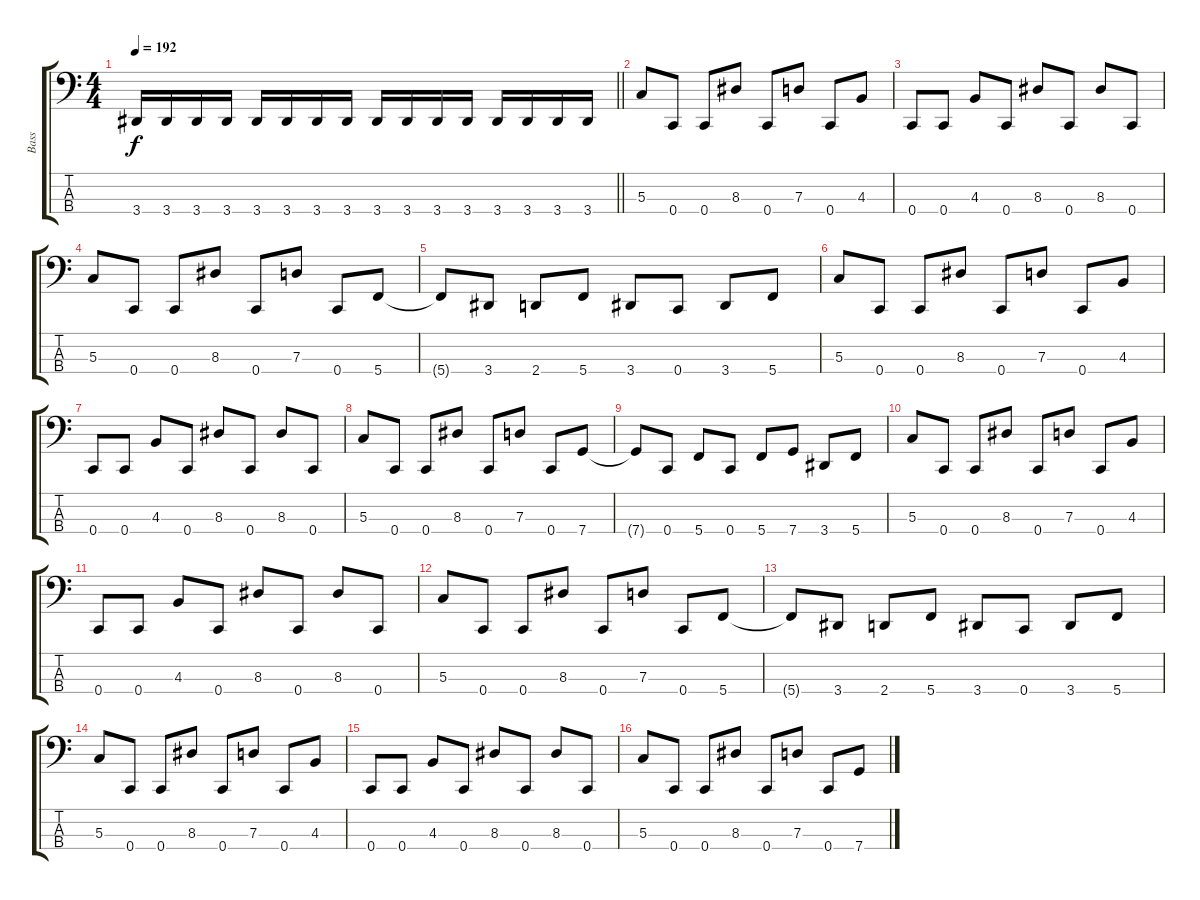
\track ("Bass" "Bass") {instrument electricbassfinger}
\staff {score tabs}
\tuning (F2 C2 G1 C1) {hide}
\ts (4 4)
\tempo 192
\clef f4
\barLineRight lightlight
\ks c
3.4.16{dy f} 3.4.16 3.4.16 3.4.16 3.4.16 3.4.16 3.4.16 3.4.16 3.4.16 3.4.16 3.4.16 3.4.16 3.4.16 3.4.16 3.4.16 3.4.16 |
\section ("" "")
5.3.8 0.4.8 0.4.8 8.3.8 0.4.8 7.3.8 0.4.8 4.3.8 |
0.4.8 0.4.8 4.3.8 0.4.8 8.3.8 0.4.8 8.3.8 0.4.8 |
5.3.8 0.4.8 0.4.8 8.3.8 0.4.8 7.3.8 0.4.8 5.4.8 |
5.4{t}.8 3.4.8 2.4.8 5.4.8 3.4.8 0.4.8 3.4.8 5.4.8 |
5.3.8 0.4.8 0.4.8 8.3.8 0.4.8 7.3.8 0.4.8 4.3.8 |
0.4.8 0.4.8 4.3.8 0.4.8 8.3.8 0.4.8 8.3.8 0.4.8 |
5.3.8 0.4.8 0.4.8 8.3.8 0.4.8 7.3.8 0.4.8 7.4.8 |
7.4{t}.8 0.4.8 5.4.8 0.4.8 5.4.8 7.4.8 3.4.8 5.4.8 |
5.3.8 0.4.8 0.4.8 8.3.8 0.4.8 7.3.8 0.4.8 4.3.8 |
0.4.8 0.4.8 4.3.8 0.4.8 8.3.8 0.4.8 8.3.8 0.4.8 |
5.3.8 0.4.8 0.4.8 8.3.8 0.4.8 7.3.8 0.4.8 5.4.8 |
5.4{t}.8 3.4.8 2.4.8 5.4.8 3.4.8 0.4.8 3.4.8 5.4.8 |
5.3.8 0.4.8 0.4.8 8.3.8 0.4.8 7.3.8 0.4.8 4.3.8 |
0.4.8 0.4.8 4.3.8 0.4.8 8.3.8 0.4.8 8.3.8 0.4.8 |
5.3.8 0.4.8 0.4.8 8.3.8 0.4.8 7.3.8 0.4.8 7.4.8
